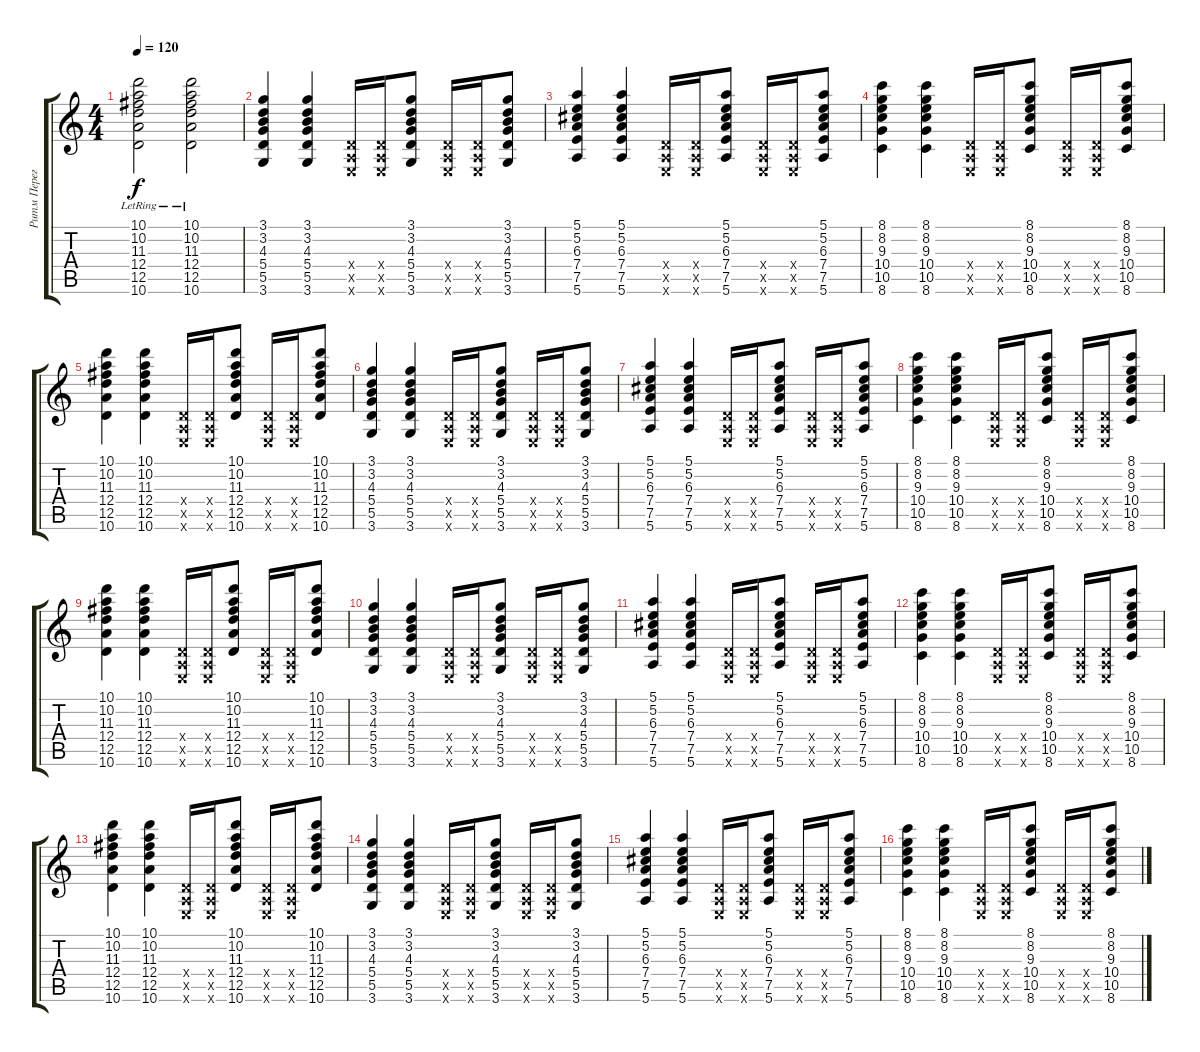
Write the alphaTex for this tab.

\track ("Ритм Перегруз" "Ритм Перег") {instrument distortionguitar}
\staff {score tabs}
\tuning (E4 B3 G3 D3 A2 E2) {hide}
\ts (4 4)
\tempo 120
\clef g2
\ks c
(10.1{lr} 10.2{lr} 11.3{lr} 12.4{lr} 12.5{lr} 10.6{lr}).2{dy f} (10.1{lr} 10.2{lr} 11.3{lr} 12.4{lr} 12.5{lr} 10.6{lr}).2 |
(3.1 3.2 4.3 5.4 5.5 3.6).4 (3.1 3.2 4.3 5.4 5.5 3.6).4 (0.4{x} 0.5{x} 0.6{x}).16 (0.4{x} 0.5{x} 0.6{x}).16 (3.1 3.2 4.3 5.4 5.5 3.6).8 (0.4{x} 0.5{x} 0.6{x}).16 (0.4{x} 0.5{x} 0.6{x}).16 (3.1 3.2 4.3 5.4 5.5 3.6).8 |
(5.1 5.2 6.3 7.4 7.5 5.6).4 (5.1 5.2 6.3 7.4 7.5 5.6).4 (0.4{x} 0.5{x} 0.6{x}).16 (0.4{x} 0.5{x} 0.6{x}).16 (5.1 5.2 6.3 7.4 7.5 5.6).8 (0.4{x} 0.5{x} 0.6{x}).16 (0.4{x} 0.5{x} 0.6{x}).16 (5.1 5.2 6.3 7.4 7.5 5.6).8 |
(8.1 8.2 9.3 10.4 10.5 8.6).4 (8.1 8.2 9.3 10.4 10.5 8.6).4 (0.4{x} 0.5{x} 0.6{x}).16 (0.4{x} 0.5{x} 0.6{x}).16 (8.1 8.2 9.3 10.4 10.5 8.6).8 (0.4{x} 0.5{x} 0.6{x}).16 (0.4{x} 0.5{x} 0.6{x}).16 (8.1 8.2 9.3 10.4 10.5 8.6).8 |
(10.1 10.2 11.3 12.4 12.5 10.6).4 (10.1 10.2 11.3 12.4 12.5 10.6).4 (0.4{x} 0.5{x} 0.6{x}).16 (0.4{x} 0.5{x} 0.6{x}).16 (10.1 10.2 11.3 12.4 12.5 10.6).8 (0.4{x} 0.5{x} 0.6{x}).16 (0.4{x} 0.5{x} 0.6{x}).16 (10.1 10.2 11.3 12.4 12.5 10.6).8 |
(3.1 3.2 4.3 5.4 5.5 3.6).4 (3.1 3.2 4.3 5.4 5.5 3.6).4 (0.4{x} 0.5{x} 0.6{x}).16 (0.4{x} 0.5{x} 0.6{x}).16 (3.1 3.2 4.3 5.4 5.5 3.6).8 (0.4{x} 0.5{x} 0.6{x}).16 (0.4{x} 0.5{x} 0.6{x}).16 (3.1 3.2 4.3 5.4 5.5 3.6).8 |
(5.1 5.2 6.3 7.4 7.5 5.6).4 (5.1 5.2 6.3 7.4 7.5 5.6).4 (0.4{x} 0.5{x} 0.6{x}).16 (0.4{x} 0.5{x} 0.6{x}).16 (5.1 5.2 6.3 7.4 7.5 5.6).8 (0.4{x} 0.5{x} 0.6{x}).16 (0.4{x} 0.5{x} 0.6{x}).16 (5.1 5.2 6.3 7.4 7.5 5.6).8 |
(8.1 8.2 9.3 10.4 10.5 8.6).4 (8.1 8.2 9.3 10.4 10.5 8.6).4 (0.4{x} 0.5{x} 0.6{x}).16 (0.4{x} 0.5{x} 0.6{x}).16 (8.1 8.2 9.3 10.4 10.5 8.6).8 (0.4{x} 0.5{x} 0.6{x}).16 (0.4{x} 0.5{x} 0.6{x}).16 (8.1 8.2 9.3 10.4 10.5 8.6).8 |
(10.1 10.2 11.3 12.4 12.5 10.6).4 (10.1 10.2 11.3 12.4 12.5 10.6).4 (0.4{x} 0.5{x} 0.6{x}).16 (0.4{x} 0.5{x} 0.6{x}).16 (10.1 10.2 11.3 12.4 12.5 10.6).8 (0.4{x} 0.5{x} 0.6{x}).16 (0.4{x} 0.5{x} 0.6{x}).16 (10.1 10.2 11.3 12.4 12.5 10.6).8 |
(3.1 3.2 4.3 5.4 5.5 3.6).4 (3.1 3.2 4.3 5.4 5.5 3.6).4 (0.4{x} 0.5{x} 0.6{x}).16 (0.4{x} 0.5{x} 0.6{x}).16 (3.1 3.2 4.3 5.4 5.5 3.6).8 (0.4{x} 0.5{x} 0.6{x}).16 (0.4{x} 0.5{x} 0.6{x}).16 (3.1 3.2 4.3 5.4 5.5 3.6).8 |
(5.1 5.2 6.3 7.4 7.5 5.6).4 (5.1 5.2 6.3 7.4 7.5 5.6).4 (0.4{x} 0.5{x} 0.6{x}).16 (0.4{x} 0.5{x} 0.6{x}).16 (5.1 5.2 6.3 7.4 7.5 5.6).8 (0.4{x} 0.5{x} 0.6{x}).16 (0.4{x} 0.5{x} 0.6{x}).16 (5.1 5.2 6.3 7.4 7.5 5.6).8 |
(8.1 8.2 9.3 10.4 10.5 8.6).4 (8.1 8.2 9.3 10.4 10.5 8.6).4 (0.4{x} 0.5{x} 0.6{x}).16 (0.4{x} 0.5{x} 0.6{x}).16 (8.1 8.2 9.3 10.4 10.5 8.6).8 (0.4{x} 0.5{x} 0.6{x}).16 (0.4{x} 0.5{x} 0.6{x}).16 (8.1 8.2 9.3 10.4 10.5 8.6).8 |
(10.1 10.2 11.3 12.4 12.5 10.6).4 (10.1 10.2 11.3 12.4 12.5 10.6).4 (0.4{x} 0.5{x} 0.6{x}).16 (0.4{x} 0.5{x} 0.6{x}).16 (10.1 10.2 11.3 12.4 12.5 10.6).8 (0.4{x} 0.5{x} 0.6{x}).16 (0.4{x} 0.5{x} 0.6{x}).16 (10.1 10.2 11.3 12.4 12.5 10.6).8 |
(3.1 3.2 4.3 5.4 5.5 3.6).4 (3.1 3.2 4.3 5.4 5.5 3.6).4 (0.4{x} 0.5{x} 0.6{x}).16 (0.4{x} 0.5{x} 0.6{x}).16 (3.1 3.2 4.3 5.4 5.5 3.6).8 (0.4{x} 0.5{x} 0.6{x}).16 (0.4{x} 0.5{x} 0.6{x}).16 (3.1 3.2 4.3 5.4 5.5 3.6).8 |
(5.1 5.2 6.3 7.4 7.5 5.6).4 (5.1 5.2 6.3 7.4 7.5 5.6).4 (0.4{x} 0.5{x} 0.6{x}).16 (0.4{x} 0.5{x} 0.6{x}).16 (5.1 5.2 6.3 7.4 7.5 5.6).8 (0.4{x} 0.5{x} 0.6{x}).16 (0.4{x} 0.5{x} 0.6{x}).16 (5.1 5.2 6.3 7.4 7.5 5.6).8 |
(8.1 8.2 9.3 10.4 10.5 8.6).4 (8.1 8.2 9.3 10.4 10.5 8.6).4 (0.4{x} 0.5{x} 0.6{x}).16 (0.4{x} 0.5{x} 0.6{x}).16 (8.1 8.2 9.3 10.4 10.5 8.6).8 (0.4{x} 0.5{x} 0.6{x}).16 (0.4{x} 0.5{x} 0.6{x}).16 (8.1 8.2 9.3 10.4 10.5 8.6).8
